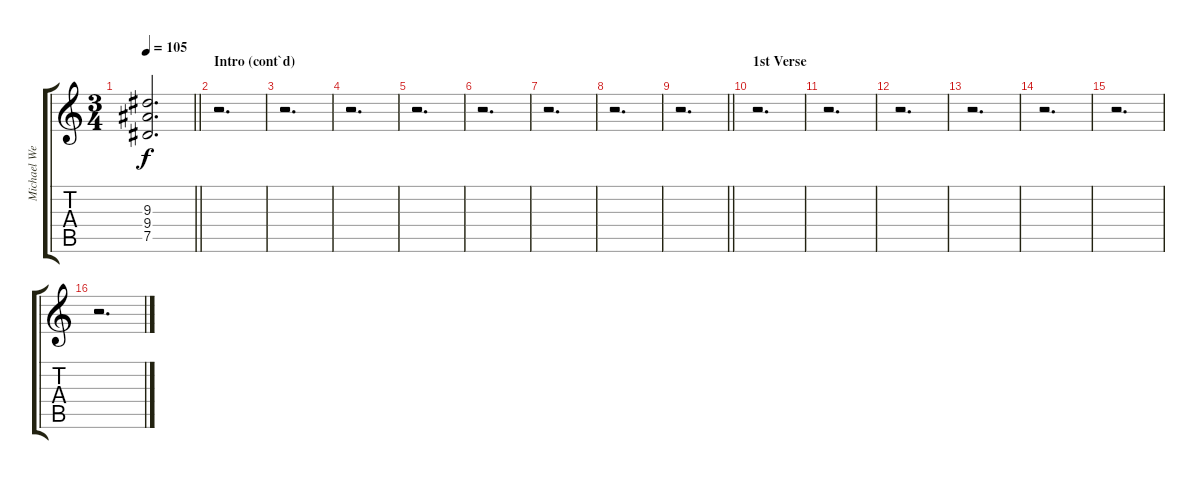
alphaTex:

\track ("Michael Weikath" "Michael We") {instrument distortionguitar}
\staff {score tabs}
\tuning (Eb4 Bb3 Gb3 Db3 Ab2 Eb2) {hide}
\ts (3 4)
\tempo 105
\clef g2
\barLineRight lightlight
\ks c
(9.3{t} 9.4{t} 7.5{t}).2{d dy f} |
\section ("" "Intro (cont`d)")
r.2{d} |
r.2{d} |
r.2{d} |
r.2{d} |
r.2{d} |
r.2{d} |
r.2{d} |
\barLineRight lightlight
r.2{d} |
\section ("" "1st Verse")
r.2{d} |
r.2{d} |
r.2{d} |
r.2{d} |
r.2{d} |
r.2{d} |
r.2{d}
